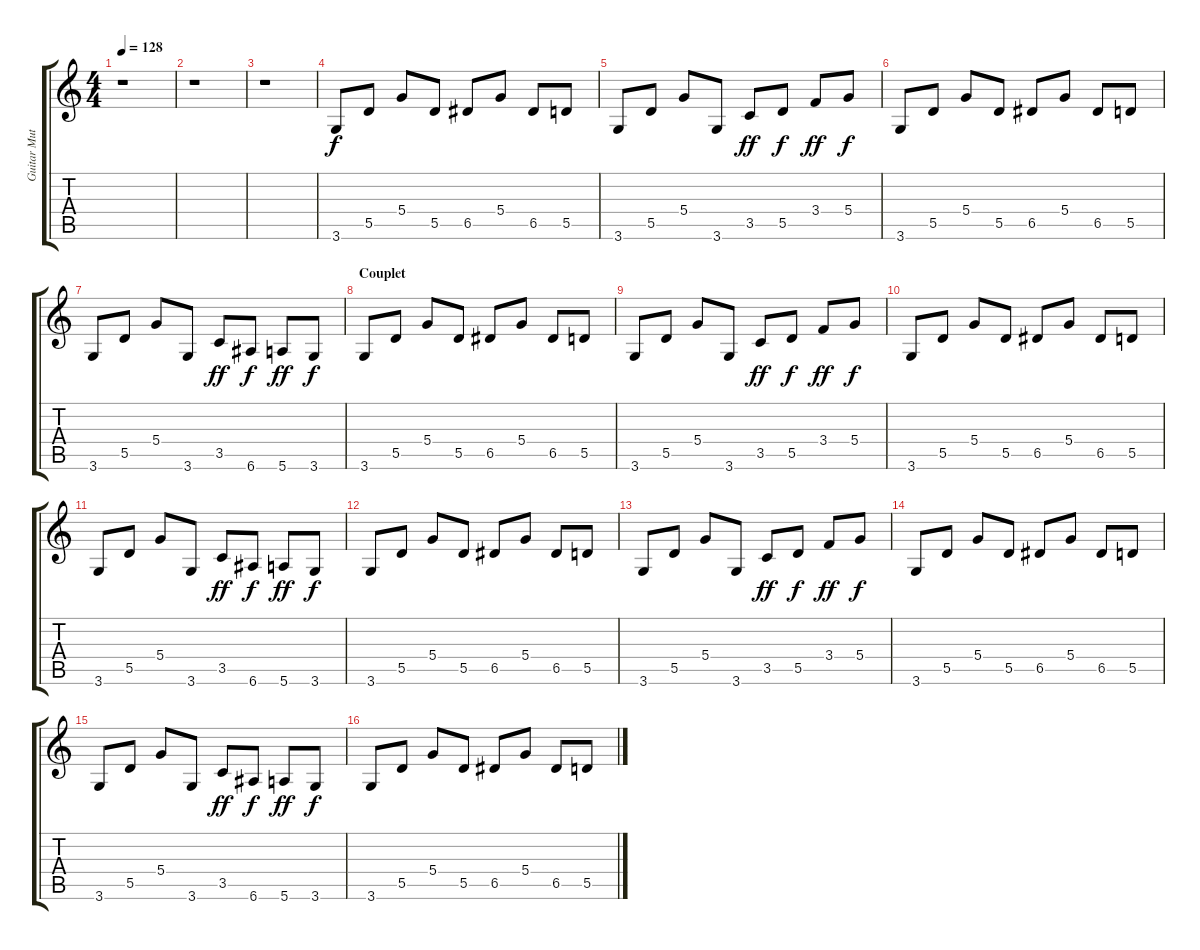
\track ("Guitar Muted" "Guitar Mut") {instrument electricguitarmuted}
\staff {score tabs}
\tuning (E4 B3 G3 D3 A2 E2) {hide}
\ts (4 4)
\tempo 128
\clef g2
\ks c
r.1{dy f} |
r.1 |
r.1 |
3.6.8 5.5.8 5.4.8 5.5.8 6.5.8 5.4.8 6.5.8 5.5.8 |
3.6.8 5.5.8 5.4.8 3.6.8 3.5.8{dy ff} 5.5.8{dy f} 3.4.8{dy ff} 5.4.8{dy f} |
3.6.8 5.5.8 5.4.8 5.5.8 6.5.8 5.4.8 6.5.8 5.5.8 |
3.6.8 5.5.8 5.4.8 3.6.8 3.5.8{dy ff} 6.6.8{dy f} 5.6.8{dy ff} 3.6.8{dy f} |
\section ("" "Couplet")
3.6.8 5.5.8 5.4.8 5.5.8 6.5.8 5.4.8 6.5.8 5.5.8 |
3.6.8 5.5.8 5.4.8 3.6.8 3.5.8{dy ff} 5.5.8{dy f} 3.4.8{dy ff} 5.4.8{dy f} |
3.6.8 5.5.8 5.4.8 5.5.8 6.5.8 5.4.8 6.5.8 5.5.8 |
3.6.8 5.5.8 5.4.8 3.6.8 3.5.8{dy ff} 6.6.8{dy f} 5.6.8{dy ff} 3.6.8{dy f} |
3.6.8 5.5.8 5.4.8 5.5.8 6.5.8 5.4.8 6.5.8 5.5.8 |
3.6.8 5.5.8 5.4.8 3.6.8 3.5.8{dy ff} 5.5.8{dy f} 3.4.8{dy ff} 5.4.8{dy f} |
3.6.8 5.5.8 5.4.8 5.5.8 6.5.8 5.4.8 6.5.8 5.5.8 |
3.6.8 5.5.8 5.4.8 3.6.8 3.5.8{dy ff} 6.6.8{dy f} 5.6.8{dy ff} 3.6.8{dy f} |
3.6.8 5.5.8 5.4.8 5.5.8 6.5.8 5.4.8 6.5.8 5.5.8
